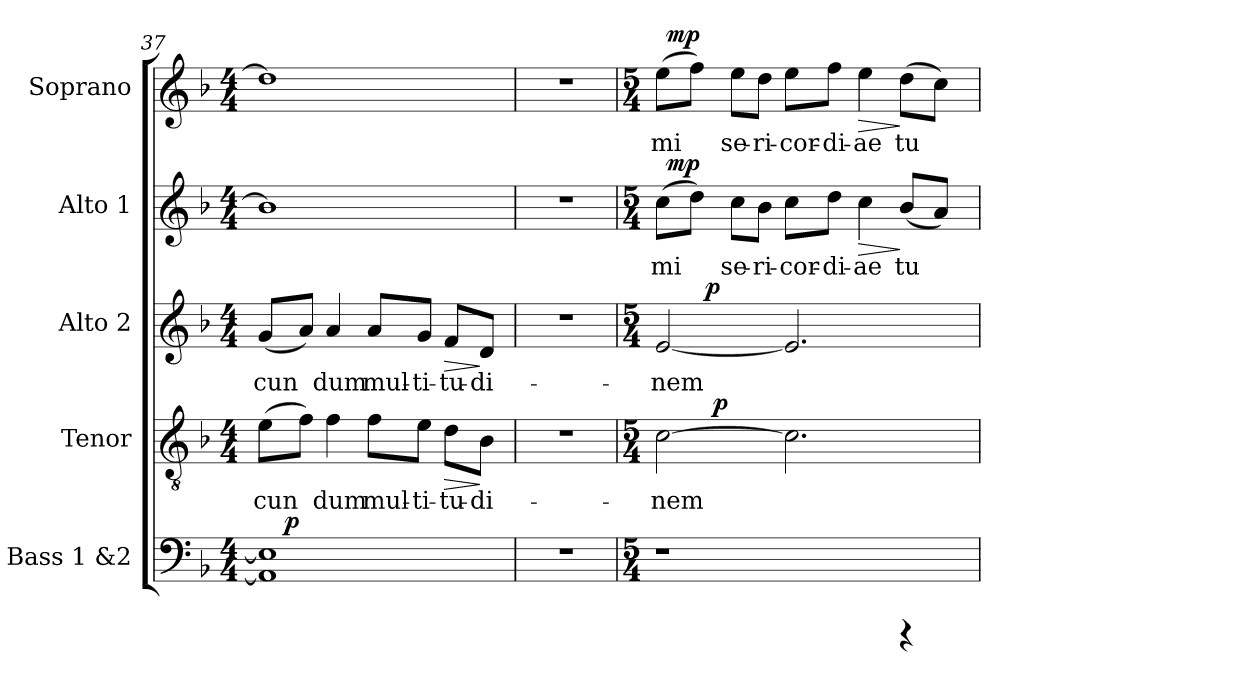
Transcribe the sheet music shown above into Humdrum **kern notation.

**kern	**text	**dynam	**kern	**text	**dynam	**kern	**text	**dynam	**kern	**text	**dynam	**kern	**text	**dynam
*part5	*part5	*part5	*part4	*part4	*part4	*part3	*part3	*part3	*part2	*part2	*part2	*part1	*part1	*part1
*staff5	*staff5	*staff5	*staff4	*staff4	*staff4	*staff3	*staff3	*staff3	*staff2	*staff2	*staff2	*staff1	*staff1	*staff1
*I"Bass 1 &2	*	*	*I"Tenor	*	*	*I"Alto 2	*	*	*I"Alto 1	*	*	*I"Soprano	*	*
*I'B	*	*	*I'T	*	*	*I'A2	*	*	*I'A1	*	*	*I'S	*	*
*clefF4	*	*	*clefGv2	*	*	*clefG2	*	*	*clefG2	*	*	*clefG2	*	*
*k[b-]	*	*	*k[b-]	*	*	*k[b-]	*	*	*k[b-]	*	*	*k[b-]	*	*
*F:	*	*	*F:	*	*	*F:	*	*	*F:	*	*	*F:	*	*
*M4/4	*	*	*M4/4	*	*	*M4/4	*	*	*M4/4	*	*	*M4/4	*	*
=37	=37	=37	=37	=37	=37	=37	=37	=37	=37	=37	=37	=37	=37	=37
!	!LO:LY:b	!	!	!LO:LY:b	!	!	!LO:LY:b:cj	!	!	!LO:LY:b	!	!	!LO:LY:b	!
*^	*	*	*	*	*	*	*	*	*	*	*	*	*	*
1E] 1AA]	16ryy	.	.	(>8e\L	-cun-	.	(<8g/L	-cun-	.	1b-]	--	.	1dd]	--	.
.	64ryy	.	.	.	.	.	.	.	.	.	.	.	.	.	.
!	!	!	!LO:DY:a	!	!	!	!	!	!	!	!	!	!	!	!
.	2ryy	.	p	.	.	.	.	.	.	.	.	.	.	.	.
!	!	!	!	!	!LO:LY:b	!	!	!LO:LY:b:cj	!	!	!	!	!	!	!
.	.	.	.	8f\J)	--	.	8a/J)	--	.	.	.	.	.	.	.
!	!	!	!	!	!LO:LY:b	!	!	!LO:LY:b:cj	!	!	!	!	!	!	!
.	.	.	.	4f\	-dum	.	4a/	-dum	.	.	.	.	.	.	.
!	!	!	!	!	!LO:LY:b	!	!	!LO:LY:b:cj	!	!	!	!	!	!	!
.	.	.	.	8f\L	mul-	.	8a/L	mul-	.	.	.	.	.	.	.
.	4ryy	.	.	.	.	.	.	.	.	.	.	.	.	.	.
!	!	!	!	!	!LO:LY:b	!	!	!LO:LY:b:cj	!	!	!	!	!	!	!
.	.	.	.	8e\J	-ti-	.	8g/J	-ti-	.	.	.	.	.	.	.
!	!	!	!	!	!LO:LY:b	!LO:HP:b	!	!LO:LY:b:cj	!LO:HP:b	!	!	!	!	!	!
.	.	.	.	8d\L	-tu-	>	8f/L	-tu-	>	.	.	.	.	.	.
.	8ryy	.	.	.	.	.	.	.	.	.	.	.	.	.	.
!	!	!	!	!	!LO:LY:b	!	!	!LO:LY:b:cj	!	!	!	!	!	!	!
.	.	.	.	8B-\J	-di-	]	8d/J	-di-	]	.	.	.	.	.	.
.	32.ryy	.	.	.	.	.	.	.	.	.	.	.	.	.	.
*v	*v	*	*	*	*	*	*	*	*	*	*	*	*	*	*
=38	=38	=38	=38	=38	=38	=38	=38	=38	=38	=38	=38	=38	=38	=38
1r	.	.	1r	.	.	1r	.	.	1r	.	.	1r	.	.
!!LO:PB:g=z
=39	=39	=39	=39	=39	=39	=39	=39	=39	=39	=39	=39	=39	=39	=39
*M5/4	*	*	*M5/4	*	*	*M5/4	*	*	*M5/4	*	*	*M5/4	*	*
!	!	!	!	!LO:LY:b	!	!	!LO:LY:b:cj	!	!	!LO:LY:b	!	!	!LO:LY:b	!
*	*	*	*^	*	*	*^	*	*	*^	*	*	*^	*	*
1r	.	.	[>2c\	8.ryy	-nem	.	[<2e/	8ryy	-nem	.	(>8cc\L	32ryy	-mi-	.	(>8ee\L	32ryy	-mi-	.
!	!	!	!	!	!	!	!	!	!	!	!	!	!	!LO:DY:a	!	!	!	!LO:DY:a
.	.	.	.	.	.	.	.	.	.	.	.	1ryy	.	mp	.	1ryy	.	mp
!	!	!	!	!	!	!	!	!	!	!	!	!	!LO:LY:b	!	!	!	!LO:LY:b	!
.	.	.	.	.	.	.	.	32.ryy	.	.	8dd\J)	.	--	.	8ff\J)	.	--	.
!	!	!	!	!	!	!	!	!	!	!LO:DY:a	!	!	!	!	!	!	!	!
.	.	.	.	.	.	.	.	1ryy	.	p	.	.	.	.	.	.	.	.
!	!	!	!	!	!	!LO:DY:a	!	!	!	!	!	!	!	!	!	!	!	!
.	.	.	.	1ryy	.	p	.	.	.	.	.	.	.	.	.	.	.	.
!	!	!	!	!	!	!	!	!	!	!	!	!	!LO:LY:b	!	!	!	!LO:LY:b	!
.	.	.	.	.	.	.	.	.	.	.	8cc\L	.	-se-	.	8ee\L	.	-se-	.
!	!	!	!	!	!	!	!	!	!	!	!	!	!LO:LY:b	!	!	!	!LO:LY:b	!
.	.	.	.	.	.	.	.	.	.	.	8b-\J	.	-ri-	.	8dd\J	.	-ri-	.
!	!	!	!	!	!LO:LY:b	!	!	!	!LO:LY:b:cj	!	!	!	!LO:LY:b	!	!	!	!LO:LY:b	!
.	.	.	2.c\]	.	.	.	2.e/]	.	.	.	8cc\L	.	-cor-	.	8ee\L	.	-cor-	.
!	!	!	!	!	!	!	!	!	!	!	!	!	!LO:LY:b	!	!	!	!LO:LY:b	!
.	.	.	.	.	.	.	.	.	.	.	8dd\J	.	-di-	.	8ff\J	.	-di-	.
!	!	!	!	!	!	!	!	!	!	!	!	!	!LO:LY:b	!LO:HP:b	!	!	!LO:LY:b	!LO:HP:b
.	.	.	.	.	.	.	.	.	.	.	4cc\	.	-ae	>	4ee\	.	-ae	>
!	!	!	!	!	!	!	!	!	!	!	!	!	!LO:LY:b	!	!	!	!LO:LY:b	!
4rCCC	.	.	.	.	.	.	.	.	.	.	(<8b-/L	.	tu-	]	(>8dd\L	.	tu-	]
.	.	.	.	.	.	.	.	.	.	.	.	8..ryy	.	.	.	8..ryy	.	.
!	!	!	!	!	!	!	!	!	!	!	!	!	!LO:LY:b	!	!	!	!LO:LY:b	!
.	.	.	.	.	.	.	.	.	.	.	8a/J)	.	--	.	8cc\J)	.	--	.
.	.	.	.	.	.	.	.	16ryy	.	.	.	.	.	.	.	.	.	.
.	.	.	.	16ryy	.	.	.	.	.	.	.	.	.	.	.	.	.	.
.	.	.	.	.	.	.	.	64ryy	.	.	.	.	.	.	.	.	.	.
*	*	*	*v	*v	*	*	*	*	*	*	*v	*v	*	*	*v	*v	*	*
*	*	*	*	*	*	*v	*v	*	*	*	*	*	*	*	*
=	=	=	=	=	=	=	=	=	=	=	=	=	=	=
*-	*-	*-	*-	*-	*-	*-	*-	*-	*-	*-	*-	*-	*-	*-
